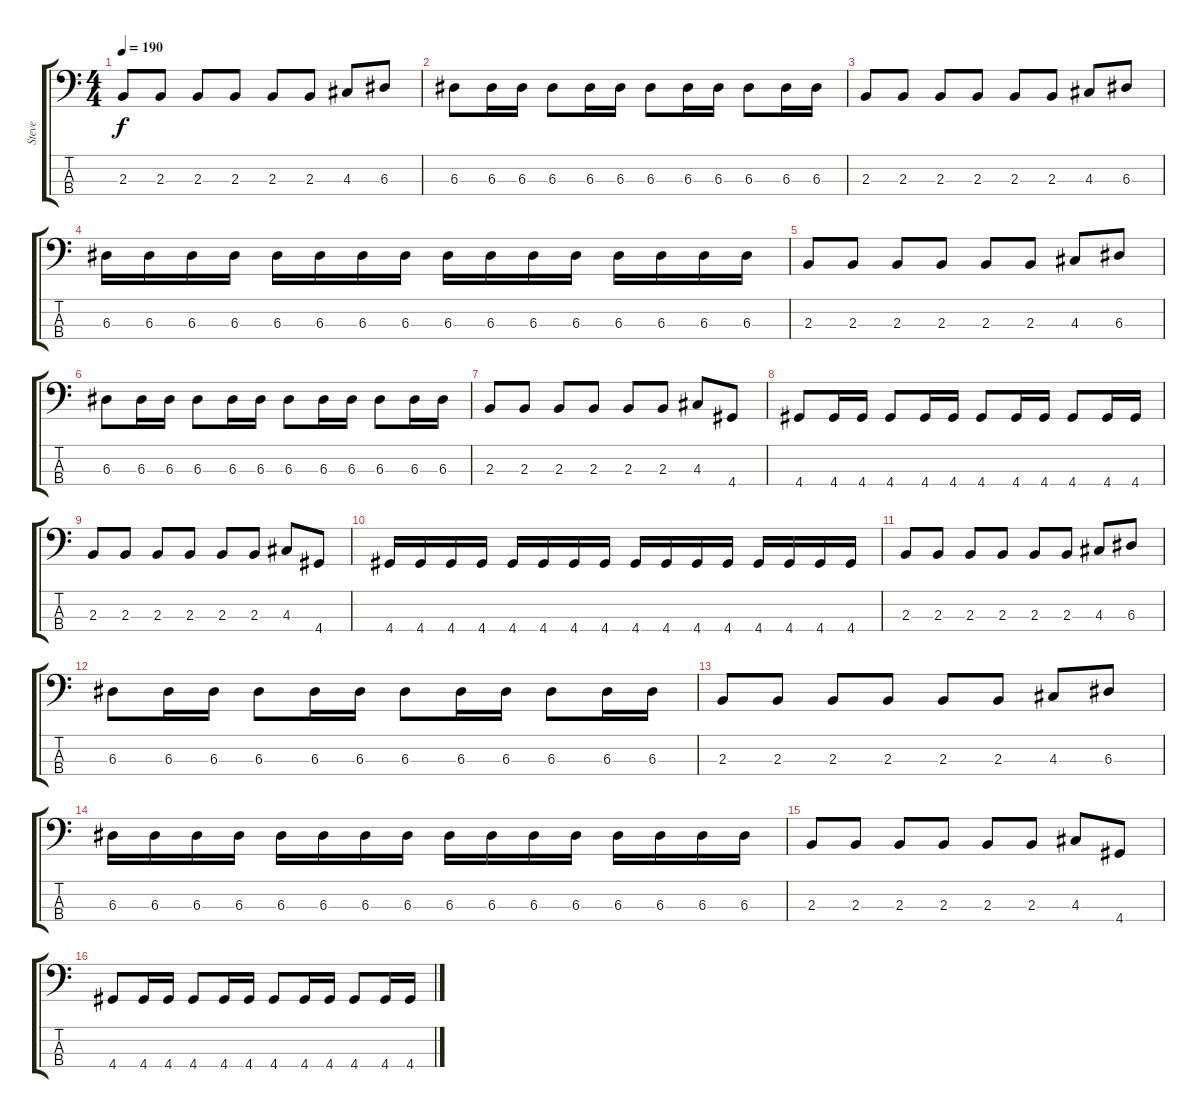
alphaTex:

\track ("Steve" "Steve") {instrument electricbassfinger}
\staff {score tabs}
\tuning (G2 D2 A1 E1) {hide}
\ts (4 4)
\tempo 190
\clef f4
\ks c
2.3.8{dy f instrument electricbassfinger} 2.3.8 2.3.8 2.3.8 2.3.8 2.3.8 4.3.8 6.3.8 |
6.3.8 6.3.16 6.3.16 6.3.8 6.3.16 6.3.16 6.3.8 6.3.16 6.3.16 6.3.8 6.3.16 6.3.16 |
2.3.8 2.3.8 2.3.8 2.3.8 2.3.8 2.3.8 4.3.8 6.3.8 |
6.3.16 6.3.16 6.3.16 6.3.16 6.3.16 6.3.16 6.3.16 6.3.16 6.3.16 6.3.16 6.3.16 6.3.16 6.3.16 6.3.16 6.3.16 6.3.16 |
2.3.8 2.3.8 2.3.8 2.3.8 2.3.8 2.3.8 4.3.8 6.3.8 |
6.3.8 6.3.16 6.3.16 6.3.8 6.3.16 6.3.16 6.3.8 6.3.16 6.3.16 6.3.8 6.3.16 6.3.16 |
2.3.8 2.3.8 2.3.8 2.3.8 2.3.8 2.3.8 4.3.8 4.4.8 |
4.4.8 4.4.16 4.4.16 4.4.8 4.4.16 4.4.16 4.4.8 4.4.16 4.4.16 4.4.8 4.4.16 4.4.16 |
2.3.8 2.3.8 2.3.8 2.3.8 2.3.8 2.3.8 4.3.8 4.4.8 |
4.4.16 4.4.16 4.4.16 4.4.16 4.4.16 4.4.16 4.4.16 4.4.16 4.4.16 4.4.16 4.4.16 4.4.16 4.4.16 4.4.16 4.4.16 4.4.16 |
2.3.8 2.3.8 2.3.8 2.3.8 2.3.8 2.3.8 4.3.8 6.3.8 |
6.3.8 6.3.16 6.3.16 6.3.8 6.3.16 6.3.16 6.3.8 6.3.16 6.3.16 6.3.8 6.3.16 6.3.16 |
2.3.8 2.3.8 2.3.8 2.3.8 2.3.8 2.3.8 4.3.8 6.3.8 |
6.3.16 6.3.16 6.3.16 6.3.16 6.3.16 6.3.16 6.3.16 6.3.16 6.3.16 6.3.16 6.3.16 6.3.16 6.3.16 6.3.16 6.3.16 6.3.16 |
2.3.8 2.3.8 2.3.8 2.3.8 2.3.8 2.3.8 4.3.8 4.4.8 |
4.4.8 4.4.16 4.4.16 4.4.8 4.4.16 4.4.16 4.4.8 4.4.16 4.4.16 4.4.8 4.4.16 4.4.16
